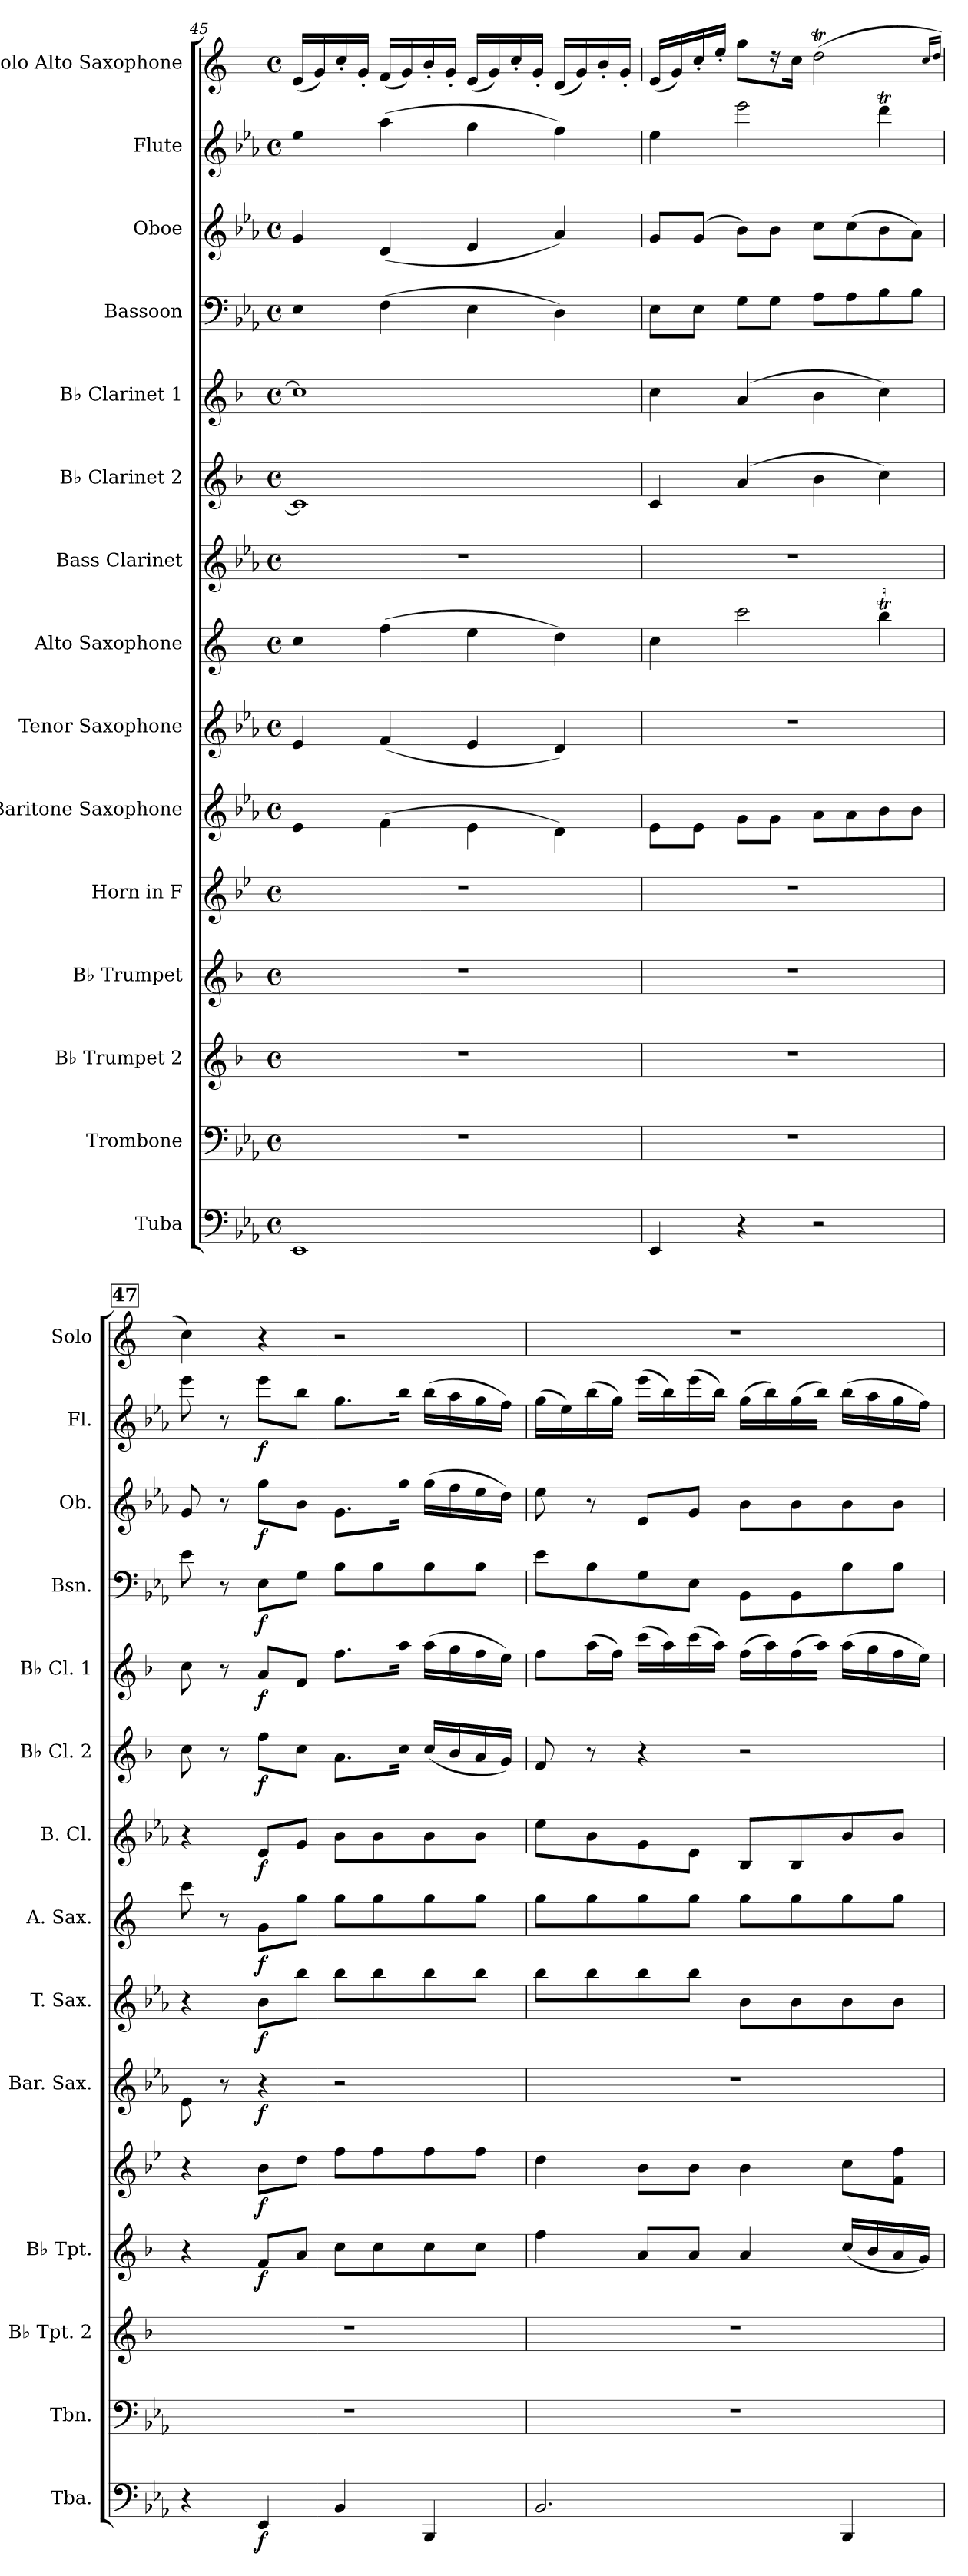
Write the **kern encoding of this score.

**kern	**dynam	**kern	**kern	**kern	**dynam	**kern	**dynam	**kern	**dynam	**kern	**dynam	**kern	**dynam	**kern	**dynam	**kern	**dynam	**kern	**dynam	**kern	**dynam	**kern	**dynam	**kern	**dynam	**kern
*part15	*part15	*part14	*part13	*part12	*part12	*part11	*part11	*part10	*part10	*part9	*part9	*part8	*part8	*part7	*part7	*part6	*part6	*part5	*part5	*part4	*part4	*part3	*part3	*part2	*part2	*part1
*staff15	*staff15	*staff14	*staff13	*staff12	*staff12	*staff11	*staff11	*staff10	*staff10	*staff9	*staff9	*staff8	*staff8	*staff7	*staff7	*staff6	*staff6	*staff5	*staff5	*staff4	*staff4	*staff3	*staff3	*staff2	*staff2	*staff1
*I"Tuba	*	*I"Trombone	*I"B♭ Trumpet 2	*I"B♭ Trumpet	*	*I"Horn in F	*	*I"Baritone Saxophone	*	*I"Tenor Saxophone	*	*I"Alto Saxophone	*	*I"Bass Clarinet	*	*I"B♭ Clarinet 2	*	*I"B♭ Clarinet 1	*	*I"Bassoon	*	*I"Oboe	*	*I"Flute	*	*I"Solo Alto Saxophone
*I'Tba.	*	*I'Tbn.	*I'B♭ Tpt. 2	*I'B♭ Tpt.	*	*	*	*I'Bar. Sax.	*	*I'T. Sax.	*	*I'A. Sax.	*	*I'B. Cl.	*	*I'B♭ Cl. 2	*	*I'B♭ Cl. 1	*	*I'Bsn.	*	*I'Ob.	*	*I'Fl.	*	*I'Solo
*clefF4	*	*clefF4	*clefG2	*clefG2	*	*clefG2	*	*clefG2	*	*clefG2	*	*clefG2	*	*clefG2	*	*clefG2	*	*clefG2	*	*clefF4	*	*clefG2	*	*clefG2	*	*clefG2
*	*	*	*ITrd1c2	*ITrd1c2	*	*ITrd4c7	*	*ITrd12c21	*	*ITrd8c14	*	*ITrd5c9	*	*ITrd8c14	*	*ITrd1c2	*	*ITrd1c2	*	*	*	*	*	*	*	*ITrd5c9
*k[b-e-a-]	*	*k[b-e-a-]	*k[b-e-a-]	*k[b-e-a-]	*	*k[b-e-a-]	*	*k[b-e-a-]	*	*k[b-e-a-]	*	*k[b-e-a-]	*	*k[b-e-a-]	*	*k[b-e-a-]	*	*k[b-e-a-]	*	*k[b-e-a-]	*	*k[b-e-a-]	*	*k[b-e-a-]	*	*k[b-e-a-]
*M4/4	*	*M4/4	*M4/4	*M4/4	*	*M4/4	*	*M4/4	*	*M4/4	*	*M4/4	*	*M4/4	*	*M4/4	*	*M4/4	*	*M4/4	*	*M4/4	*	*M4/4	*	*M4/4
*met(c)	*	*met(c)	*met(c)	*met(c)	*	*met(c)	*	*met(c)	*	*met(c)	*	*met(c)	*	*met(c)	*	*met(c)	*	*met(c)	*	*met(c)	*	*met(c)	*	*met(c)	*	*met(c)
=45	=45	=45	=45	=45	=45	=45	=45	=45	=45	=45	=45	=45	=45	=45	=45	=45	=45	=45	=45	=45	=45	=45	=45	=45	=45	=45
1EE-	.	1r	1r	1r	.	1r	.	4E-\	.	4E-/	.	4e-\	.	1r	.	1B-]	.	1b-]	.	4E-\	.	4g/	.	4ee-\	.	(<16G/LL
.	.	.	.	.	.	.	.	.	.	.	.	.	.	.	.	.	.	.	.	.	.	.	.	.	.	16B-/)
.	.	.	.	.	.	.	.	.	.	.	.	.	.	.	.	.	.	.	.	.	.	.	.	.	.	16e-'/
.	.	.	.	.	.	.	.	.	.	.	.	.	.	.	.	.	.	.	.	.	.	.	.	.	.	16B-'/JJ
.	.	.	.	.	.	.	.	(>4F\	.	(<4F/	.	(>4a-\	.	.	.	.	.	.	.	(>4F\	.	(<4d/	.	(>4aa-\	.	(<16A-/LL
.	.	.	.	.	.	.	.	.	.	.	.	.	.	.	.	.	.	.	.	.	.	.	.	.	.	16B-/)
.	.	.	.	.	.	.	.	.	.	.	.	.	.	.	.	.	.	.	.	.	.	.	.	.	.	16d'/
.	.	.	.	.	.	.	.	.	.	.	.	.	.	.	.	.	.	.	.	.	.	.	.	.	.	16B-'/JJ
.	.	.	.	.	.	.	.	4E-\	.	4E-/	.	4g\	.	.	.	.	.	.	.	4E-\	.	4e-/	.	4gg\	.	(<16G/LL
.	.	.	.	.	.	.	.	.	.	.	.	.	.	.	.	.	.	.	.	.	.	.	.	.	.	16B-/)
.	.	.	.	.	.	.	.	.	.	.	.	.	.	.	.	.	.	.	.	.	.	.	.	.	.	16e-'/
.	.	.	.	.	.	.	.	.	.	.	.	.	.	.	.	.	.	.	.	.	.	.	.	.	.	16B-'/JJ
.	.	.	.	.	.	.	.	4D\)	.	4D/)	.	4f\)	.	.	.	.	.	.	.	4D\)	.	4a-/)	.	4ff\)	.	(<16F/LL
.	.	.	.	.	.	.	.	.	.	.	.	.	.	.	.	.	.	.	.	.	.	.	.	.	.	16B-/)
.	.	.	.	.	.	.	.	.	.	.	.	.	.	.	.	.	.	.	.	.	.	.	.	.	.	16d'/
.	.	.	.	.	.	.	.	.	.	.	.	.	.	.	.	.	.	.	.	.	.	.	.	.	.	16B-'/JJ
!!LO:PB:g=z
=46	=46	=46	=46	=46	=46	=46	=46	=46	=46	=46	=46	=46	=46	=46	=46	=46	=46	=46	=46	=46	=46	=46	=46	=46	=46	=46
4EE-/	.	1r	1r	1r	.	1r	.	8E-\L	.	1r	.	4e-\	.	1r	.	4B-/	.	4b-\	.	8E-\L	.	8g/L	.	4ee-\	.	(<16G/LL
.	.	.	.	.	.	.	.	.	.	.	.	.	.	.	.	.	.	.	.	.	.	.	.	.	.	16B-/)
.	.	.	.	.	.	.	.	8E-\J	.	.	.	.	.	.	.	.	.	.	.	8E-\J	.	(>8g/J	.	.	.	16e-'/
.	.	.	.	.	.	.	.	.	.	.	.	.	.	.	.	.	.	.	.	.	.	.	.	.	.	16g'/JJ
4r	.	.	.	.	.	.	.	8G\L	.	.	.	2ee-\	.	.	.	(>4g/	.	(>4g/	.	8G\L	.	8b-\L)	.	2eee-\	.	8b-\L
.	.	.	.	.	.	.	.	8G\J	.	.	.	.	.	.	.	.	.	.	.	8G\J	.	8b-\J	.	.	.	16rdd
.	.	.	.	.	.	.	.	.	.	.	.	.	.	.	.	.	.	.	.	.	.	.	.	.	.	16e-\Jk
2r	.	.	.	.	.	.	.	8A-\L	.	.	.	.	.	.	.	4a-\	.	4a-\	.	8A-\L	.	8cc\L	.	.	.	(>2fT\
.	.	.	.	.	.	.	.	8A-\	.	.	.	.	.	.	.	.	.	.	.	8A-\	.	(>8cc\	.	.	.	.
.	.	.	.	.	.	.	.	8B-\	.	.	.	4ddT\	.	.	.	4b-\)	.	4b-\)	.	8B-\	.	8b-\	.	4dddt\	.	.
.	.	.	.	.	.	.	.	8B-\J	.	.	.	.	.	.	.	.	.	.	.	8B-\J	.	8a-\J)	.	.	.	.
.	.	.	.	.	.	.	.	.	.	.	.	.	.	.	.	.	.	.	.	.	.	.	.	.	.	16qe-/LL
.	.	.	.	.	.	.	.	.	.	.	.	.	.	.	.	.	.	.	.	.	.	.	.	.	.	16qf/JJ
!!LO:REH:place=s1:a:B:fs=14:t=47
=47	=47	=47	=47	=47	=47	=47	=47	=47	=47	=47	=47	=47	=47	=47	=47	=47	=47	=47	=47	=47	=47	=47	=47	=47	=47	=47
4r	.	1r	1r	4r	.	4r	.	8E-\	.	4r	.	8ee-\	.	4r	.	8b-\	.	8b-\	.	8e-\	.	8g/	.	8eee-\	.	4e-\)
.	.	.	.	.	.	.	.	8r	.	.	.	8r	.	.	.	8r	.	8r	.	8r	.	8r	.	8r	.	.
!	!LO:DY:b	!	!	!	!LO:DY:b	!	!LO:DY:b	!	!LO:DY:b	!	!LO:DY:b	!	!LO:DY:b	!	!LO:DY:b	!	!LO:DY:b	!	!LO:DY:b	!	!LO:DY:b	!	!LO:DY:b	!	!LO:DY:b	!
4EE-/	f	.	.	8e-/L	f	8e-\L	f	4r	f	8B-\L	f	8B-\L	f	8E-/L	f	8ee-\L	f	8g/L	f	8E-\L	f	8gg\L	f	8eee-\L	f	4r
.	.	.	.	8g/J	.	8g\J	.	.	.	8b-\J	.	8b-\J	.	8G/J	.	8b-\J	.	8e-/J	.	8G\J	.	8b-\J	.	8bb-\J	.	.
4BB-/	.	.	.	8b-\L	.	8b-\L	.	2r	.	8b-\L	.	8b-\L	.	8B-\L	.	8.g\L	.	8.ee-\L	.	8B-\L	.	8.g\L	.	8.gg\L	.	2r
.	.	.	.	8b-\	.	8b-\	.	.	.	8b-\	.	8b-\	.	8B-\	.	.	.	.	.	8B-\	.	.	.	.	.	.
.	.	.	.	.	.	.	.	.	.	.	.	.	.	.	.	16b-\Jk	.	16gg\Jk	.	.	.	16gg\Jk	.	16bb-\Jk	.	.
4BBB-/	.	.	.	8b-\	.	8b-\	.	.	.	8b-\	.	8b-\	.	8B-\	.	(<16b-/LL	.	(>16gg\LL	.	8B-\	.	(>16gg\LL	.	(>16bb-\LL	.	.
.	.	.	.	.	.	.	.	.	.	.	.	.	.	.	.	16a-/	.	16ff\	.	.	.	16ff\	.	16aa-\	.	.
.	.	.	.	8b-\J	.	8b-\J	.	.	.	8b-\J	.	8b-\J	.	8B-\J	.	16g/	.	16ee-\	.	8B-\J	.	16ee-\	.	16gg\	.	.
.	.	.	.	.	.	.	.	.	.	.	.	.	.	.	.	16f/JJ)	.	16dd\JJ)	.	.	.	16dd\JJ)	.	16ff\JJ)	.	.
=48	=48	=48	=48	=48	=48	=48	=48	=48	=48	=48	=48	=48	=48	=48	=48	=48	=48	=48	=48	=48	=48	=48	=48	=48	=48	=48
2.BB-/	.	1r	1r	4ee-\	.	4g\	.	1r	.	8b-\L	.	8b-\L	.	8e-\L	.	8e-/	.	8ee-\L	.	8e-\L	.	8ee-\	.	(>16gg\LL	.	1r
.	.	.	.	.	.	.	.	.	.	.	.	.	.	.	.	.	.	.	.	.	.	.	.	16ee-\)	.	.
.	.	.	.	.	.	.	.	.	.	8b-\	.	8b-\	.	8B-\	.	8r	.	(>16gg\L	.	8B-\	.	8r	.	(>16bb-\	.	.
.	.	.	.	.	.	.	.	.	.	.	.	.	.	.	.	.	.	16ee-\JJ)	.	.	.	.	.	16gg\JJ)	.	.
.	.	.	.	8g/L	.	8e-\L	.	.	.	8b-\	.	8b-\	.	8G\	.	4r	.	(>16bb-\LL	.	8G\	.	8e-/L	.	(>16eee-\LL	.	.
.	.	.	.	.	.	.	.	.	.	.	.	.	.	.	.	.	.	16gg\)	.	.	.	.	.	16bb-\)	.	.
.	.	.	.	8g/J	.	8e-\J	.	.	.	8b-\J	.	8b-\J	.	8E-\J	.	.	.	(>16bb-\	.	8E-\J	.	8g/J	.	(>16eee-\	.	.
.	.	.	.	.	.	.	.	.	.	.	.	.	.	.	.	.	.	16gg\JJ)	.	.	.	.	.	16bb-\JJ)	.	.
.	.	.	.	4g/	.	4e-\	.	.	.	8B-\L	.	8b-\L	.	8BB-/L	.	2r	.	(>16ee-\LL	.	8BB-\L	.	8b-\L	.	(>16gg\LL	.	.
.	.	.	.	.	.	.	.	.	.	.	.	.	.	.	.	.	.	16gg\)	.	.	.	.	.	16bb-\)	.	.
.	.	.	.	.	.	.	.	.	.	8B-\	.	8b-\	.	8BB-/	.	.	.	(>16ee-\	.	8BB-\	.	8b-\	.	(>16gg\	.	.
.	.	.	.	.	.	.	.	.	.	.	.	.	.	.	.	.	.	16gg\JJ)	.	.	.	.	.	16bb-\JJ)	.	.
4BBB-/	.	.	.	(<16b-/LL	.	8f\L	.	.	.	8B-\	.	8b-\	.	8B-/	.	.	.	(>16gg\LL	.	8B-\	.	8b-\	.	(>16bb-\LL	.	.
.	.	.	.	16a-/	.	.	.	.	.	.	.	.	.	.	.	.	.	16ff\	.	.	.	.	.	16aa-\	.	.
.	.	.	.	16g/	.	8B-\ 8b-\J	.	.	.	8B-\J	.	8b-\J	.	8B-/J	.	.	.	16ee-\	.	8B-\J	.	8b-\J	.	16gg\	.	.
.	.	.	.	16f/JJ)	.	.	.	.	.	.	.	.	.	.	.	.	.	16dd\JJ)	.	.	.	.	.	16ff\JJ)	.	.
=	=	=	=	=	=	=	=	=	=	=	=	=	=	=	=	=	=	=	=	=	=	=	=	=	=	=
*-	*-	*-	*-	*-	*-	*-	*-	*-	*-	*-	*-	*-	*-	*-	*-	*-	*-	*-	*-	*-	*-	*-	*-	*-	*-	*-
